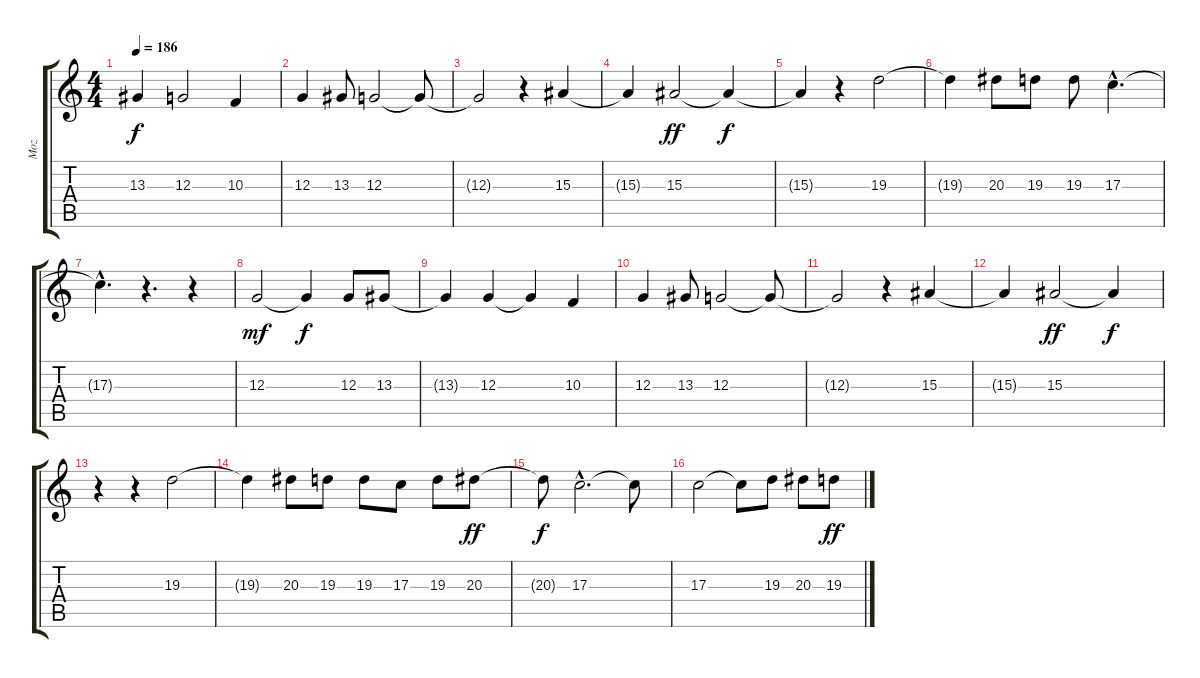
\track ("Moz" "Moz") {instrument voiceoohs}
\staff {score tabs}
\tuning (E4 B3 G3 D3 A2 E2) {hide}
\ts (4 4)
\tempo 186
\clef g2
\ks c
13.3{t}.4{dy f} 12.3.2 10.3.4 |
12.3.4 13.3.8 12.3.2 12.3{t}.8 |
12.3{t}.2 r.4 15.3.4 |
15.3{t}.4 15.3.2{dy ff} 15.3{t}.4{dy f} |
15.3{t}.4 r.4 19.3.2 |
19.3{t}.4 20.3.8 19.3.8 19.3.8 17.3{hac}.4{d} |
17.3{hac t}.4{d} r.4{d} r.4 |
12.3.2{dy mf} 12.3{t}.4{dy f} 12.3.8 13.3.8 |
13.3{t}.4 12.3.4 12.3{t}.4 10.3.4 |
12.3.4 13.3.8 12.3.2 12.3{t}.8 |
12.3{t}.2 r.4 15.3.4 |
15.3{t}.4 15.3.2{dy ff} 15.3{t}.4{dy f} |
r.4 r.4 19.3.2 |
19.3{t}.4 20.3.8 19.3.8 19.3.8 17.3.8 19.3.8 20.3.8{dy ff} |
20.3{t}.8{dy f} 17.3{hac}.2{d} 17.3{t}.8 |
17.3.2 17.3{t}.8 19.3.8 20.3.8 19.3.8{dy ff}
